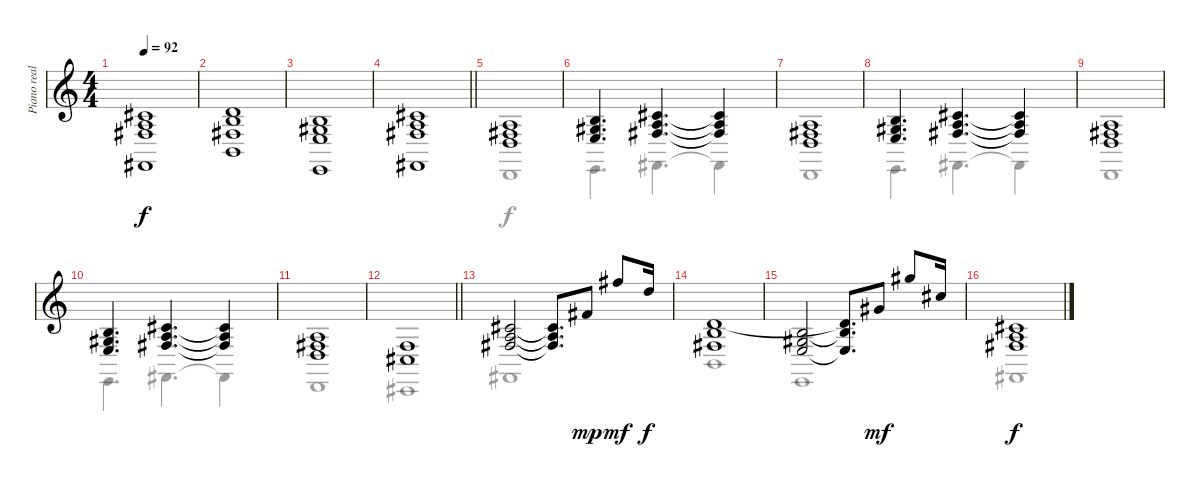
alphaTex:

\track ("Piano real" "Piano real") {instrument brightacousticpiano}
\staff {score}
\tuning (E4 B3 G3 D3 A2 E2 B1) {hide}
\voice
\ts (4 4)
\tempo 92
\clef g2
\ks aminor
(2.2 2.3 4.4 2.6).1{dy f} |
(3.2 4.3 4.4 2.5).1 |
(0.2 1.3 2.4 0.6).1 |
\barLineRight lightlight
(2.2 2.3 4.4 2.6).1 |
(2.3 4.4 5.5).1 |
(0.2 1.3 2.4).4{d} (2.2 2.3 4.4).4{d} (2.2{t} 2.3{t} 4.4{t}).4 |
(2.3 4.4 5.5).1 |
(0.2 1.3 2.4).4{d} (2.2 2.3 4.4).4{d} (2.2{t} 2.3{t} 4.4{t}).4 |
(2.3 4.4 5.5).1 |
(0.2 1.3 2.4).4{d} (2.2 2.3 4.4).4{d} (2.2{t} 2.3{t} 4.4{t}).4 |
(2.3 4.4 5.5).1 |
\barLineRight lightlight
(3.4 4.5).1 |
(2.2 2.3 4.4).2 (2.2{t} 2.3{t} 4.4{t}).8{d} 2.1.8{dy mp} 14.1.8{dy mf} 10.1.16{dy f} |
(7.3 9.4 9.5).1 |
(0.2 6.4 7.5).2 (0.2{t} 7.3{t} 7.5{t}).8{d} 4.1.8{dy mf} 16.1.8 14.2.16 |
(11.4 12.5 14.6).1{dy f}
\voice
\clef g2
\ottava regular
\simile none
\ks aminor
|
|
|
\barLineRight lightlight
|
3.7.1 |
0.6.4{d} 2.6.4{d} 2.6{t}.4 |
3.7.1 |
0.6.4{d} 2.6.4{d} 2.6{t}.4 |
3.7.1 |
0.6.4{d} 2.6.4{d} 2.6{t}.4 |
3.7.1 |
\barLineRight lightlight
2.7.1 |
2.6.1 |
2.5.1 |
0.6.1 |
2.6.1
